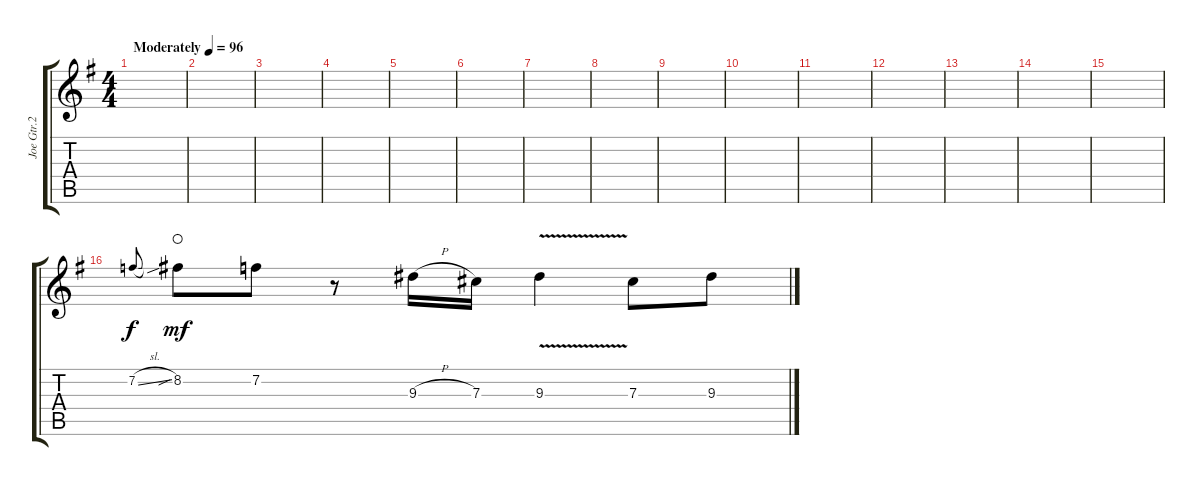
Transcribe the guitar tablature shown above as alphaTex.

\track ("Joe Gtr.2" "Joe Gtr.2") {instrument distortionguitar}
\staff {score tabs}
\tuning (Eb4 Bb3 Gb3 Db3 Ab2 Eb2) {hide}
\ts (4 4)
\tempo (96 "Moderately")
\clef g2
\ks eminor
|
|
\ks g
|
|
|
|
|
|
\ks eminor
|
\ks g
|
\ks eminor
|
\ks g
|
\ks eminor
|
\ks g
|
\ks eminor
|
\ks g
7.2{sl}.8{gr onbeat} 8.2{sib}.8{dy mf waho} 7.2.8 r.8 9.3{h}.16 7.3.16 9.3{v}.4 7.3.8 9.3.8
